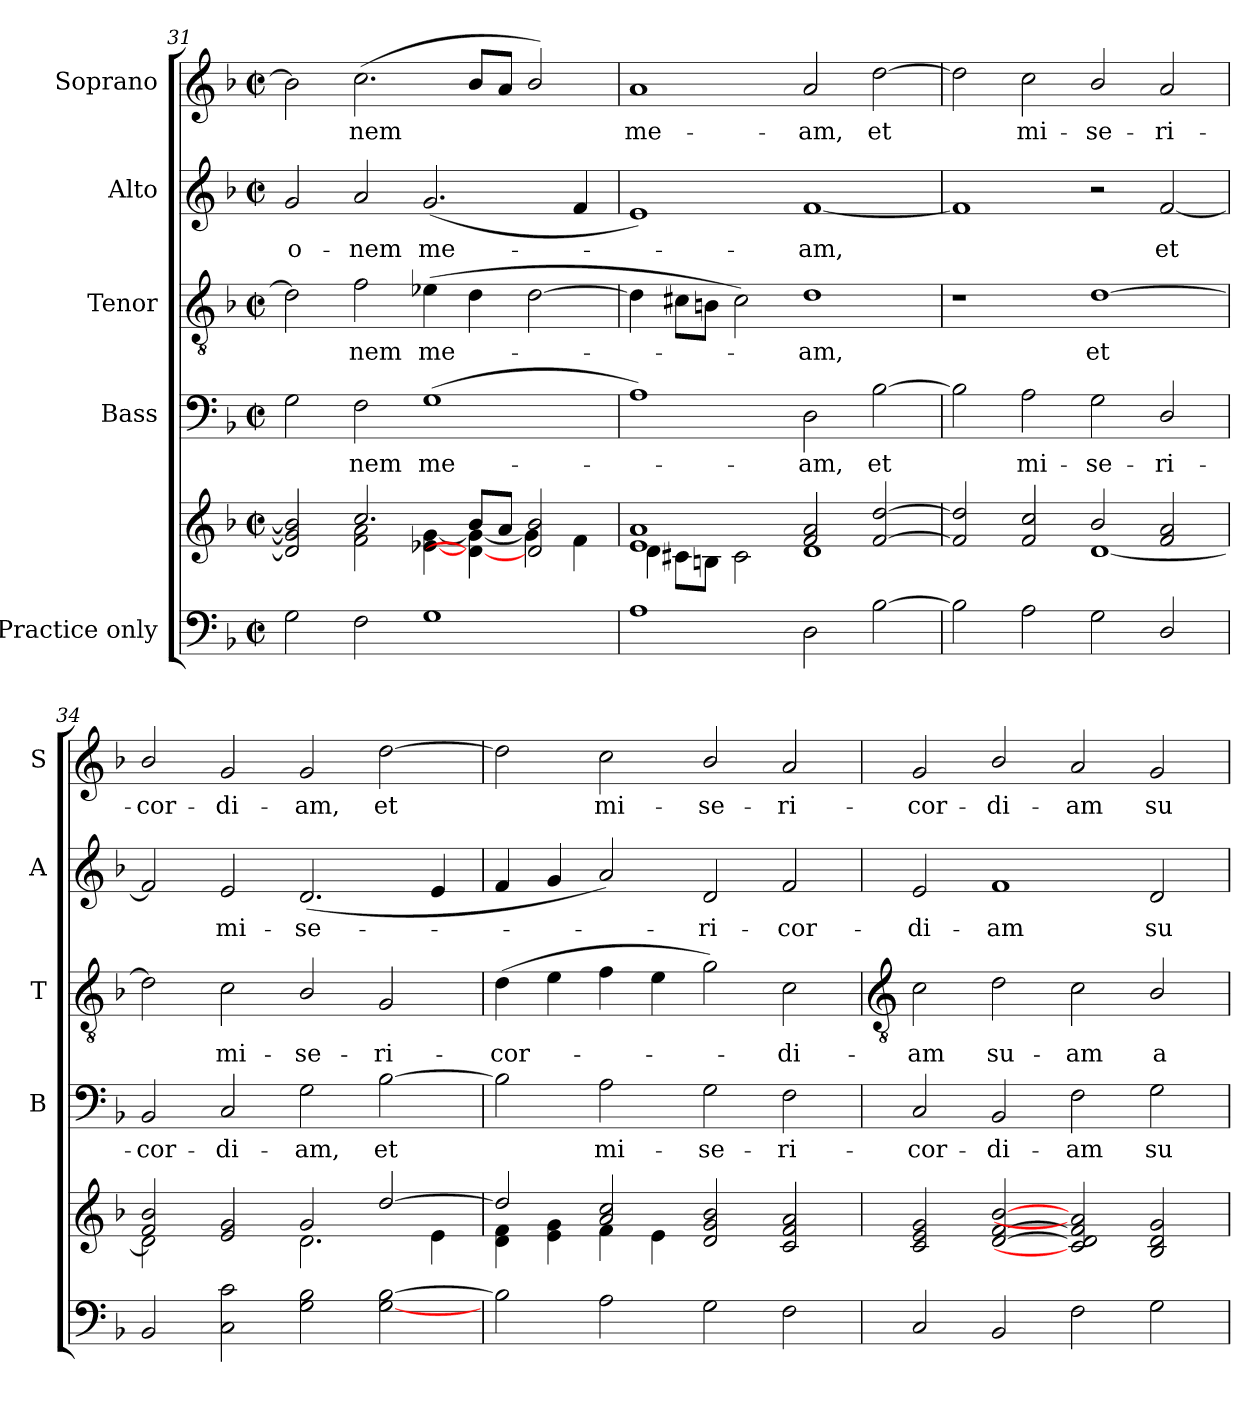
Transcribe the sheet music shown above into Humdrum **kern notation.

**kern	**kern	**kern	**text	**kern	**text	**kern	**text	**kern	**text
*part5	*part5	*part4	*part4	*part3	*part3	*part2	*part2	*part1	*part1
*staff6	*staff5	*staff4	*staff4	*staff3	*staff3	*staff2	*staff2	*staff1	*staff1
*I"Practice only	*	*I"Bass	*	*I"Tenor	*	*I"Alto	*	*I"Soprano	*
*	*	*I'B	*	*I'T	*	*I'A	*	*I'S	*
!!LO:LB:g=z
*clefF4	*clefG2	*clefF4	*	*clefGv2	*	*clefG2	*	*clefG2	*
*k[b-]	*k[b-]	*k[b-]	*	*k[b-]	*	*k[b-]	*	*k[b-]	*
*F:	*F:	*F:	*	*F:	*	*F:	*	*F:	*
*M4/2	*M4/2	*M4/2	*	*M4/2	*	*M4/2	*	*M4/2	*
*met(c|)	*met(c|)	*met(c|)	*	*met(c|)	*	*met(c|)	*	*met(c|)	*
=31	=31	=31	=31	=31	=31	=31	=31	=31	=31
*	*^	*	*	*	*	*	*	*	*
!	!	!	!	!	!	!	!	!LO:LY:b	!	!
2G	2d/] 2g/] 2b-/]	2ryy	2G	.	2d]	.	2g	-o-	2b-]	.
!	!	!	!	!LO:LY:b	!	!LO:LY:b	!	!LO:LY:b	!	!LO:LY:b
2F	2.cc/	2f\ 2a\	2F	nem	2f	nem	2a	-nem	(<2.cc	nem
!	!	!	!	!LO:LY:b	!	!LO:LY:b	!	!LO:LY:b	!	!
1G	.	[4e-X\ [4g\	(>1G	me-	(>4e-X	me-	(<2.g	me-	.	.
.	8b-/L	4d\_ 4g\_	.	.	4d	.	.	.	8b-L	.
.	8a/J	.	.	.	.	.	.	.	8aJ	.
.	2d/ 2b-/	4g\]	.	.	[2d	.	.	.	2b-/)	.
.	.	4f\	.	.	.	.	4f	.	.	.
=32	=32	=32	=32	=32	=32	=32	=32	=32	=32	=32
!	!	!	!	!	!	!	!	!	!	!LO:LY:b
1A	1e/ 1a/	4d\	1A)	.	4d]	.	1e)	.	1a	me-
.	.	8c#X\L	.	.	8c#XL	.	.	.	.	.
.	.	8Bn\J	.	.	8BnJ	.	.	.	.	.
.	.	2c#\	.	.	2c#)	.	.	.	.	.
!	!	!	!	!LO:LY:b	!	!LO:LY:b	!	!LO:LY:b	!	!LO:LY:b
2D	2f/ 2a/	1d\	2D	am,	1d	am,	[1f	am,	2a	-am,
!	!	!	!	!LO:LY:b	!	!	!	!	!	!LO:LY:b
[2B-	[2f/ [2dd/	.	[2B-	et	.	.	.	.	[2dd	et
=33	=33	=33	=33	=33	=33	=33	=33	=33	=33	=33
2B-]	2f/] 2dd/]	2ryy	2B-]	.	1r	.	1f]	.	2dd]	.
!	!	!	!	!LO:LY:b	!	!	!	!	!	!LO:LY:b
2A	2f/ 2cc/	2ryy	2A	mi-	.	.	.	.	2cc	mi-
!	!	!	!	!LO:LY:b	!	!LO:LY:b	!	!	!	!LO:LY:b
2G	2b-/	[1d\	2G	-se-	[1d	et	2r	.	2b-/	-se-
!	!	!	!	!LO:LY:b	!	!	!	!LO:LY:b	!	!LO:LY:b
2D/	2f/ 2a/	.	2D/	-ri-	.	.	[2f	et	2a	-ri-
=34	=34	=34	=34	=34	=34	=34	=34	=34	=34	=34
!	!	!	!	!LO:LY:b	!	!	!	!	!	!LO:LY:b
2BB-	2f/ 2b-/	2d\]	2BB-	-cor-	2d]	.	2f]	.	2b-/	-cor-
!	!	!	!	!LO:LY:b	!	!LO:LY:b	!	!LO:LY:b	!	!LO:LY:b
2C 2c	2e/ 2g/	2ryy	2C	-di-	2c	mi-	2e	mi-	2g	-di-
!	!	!	!	!LO:LY:b	!	!LO:LY:b	!	!LO:LY:b	!	!LO:LY:b
2G 2B-	2g/	2.d\	2G	-am,	2B-/	-se-	(<2.d	-se-	2g	-am,
!	!	!	!	!LO:LY:b	!	!LO:LY:b	!	!	!	!LO:LY:b
[2G [2B-	[2dd/	.	[2B-	et	2G	-ri-	.	.	[2dd	et
.	.	4e\	.	.	.	.	4e	.	.	.
=35	=35	=35	=35	=35	=35	=35	=35	=35	=35	=35
!	!	!	!	!	!	!LO:LY:b	!	!	!	!
2B-]	2dd/]	4d\ 4f\	2B-]	.	(>4d	-cor-	4f	.	2dd]	.
.	.	4e\ 4g\	.	.	4e	.	4g	.	.	.
!	!	!	!	!LO:LY:b	!	!	!	!	!	!LO:LY:b
2A	2a/ 2cc/	4f\	2A	mi-	4f	.	2a)	.	2cc	mi-
.	.	4e\	.	.	4e	.	.	.	.	.
!	!	!	!	!LO:LY:b	!	!	!	!LO:LY:b	!	!LO:LY:b
2G	2d/ 2g/ 2b-/	1ryy	2G	-se-	2g)	.	2d	ri-	2b-/	-se-
!	!	!	!	!LO:LY:b	!	!LO:LY:b	!	!LO:LY:b	!	!LO:LY:b
2F	2c/ 2f/ 2a/	.	2F	-ri-	2c	di-	2f	-cor-	2a	-ri-
!!LO:LB:g=z
=36	=36	=36	=36	=36	=36	=36	=36	=36	=36	=36
*	*	*	*	*	*clefGv2	*	*	*	*	*
!	!	!	!	!LO:LY:b	!	!LO:LY:b	!	!LO:LY:b	!	!LO:LY:b
2C	2c/ 2e/ 2g/	0ryy	2C	-cor-	2c	-am	2e	-di-	2g	-cor-
!	!	!	!	!LO:LY:b	!	!LO:LY:b	!	!LO:LY:b	!	!LO:LY:b
2BB-	[2d/ [2f/ [2b-/	.	2BB-	-di-	2d	su-	1f	-am	2b-/	-di-
!	!	!	!	!LO:LY:b	!	!LO:LY:b	!	!	!	!LO:LY:b
2F	2c/] 2d/] 2f/] 2a/]	.	2F	-am	2c	-am	.	.	2a	-am
!	!	!	!	!LO:LY:b	!	!LO:LY:b	!	!LO:LY:b	!	!LO:LY:b
2G	2B-/ 2d/ 2g/	.	2G	su-	2B-/	a	2d	su-	2g	su-
*	*v	*v	*	*	*	*	*	*	*	*
=	=	=	=	=	=	=	=	=	=
*-	*-	*-	*-	*-	*-	*-	*-	*-	*-
